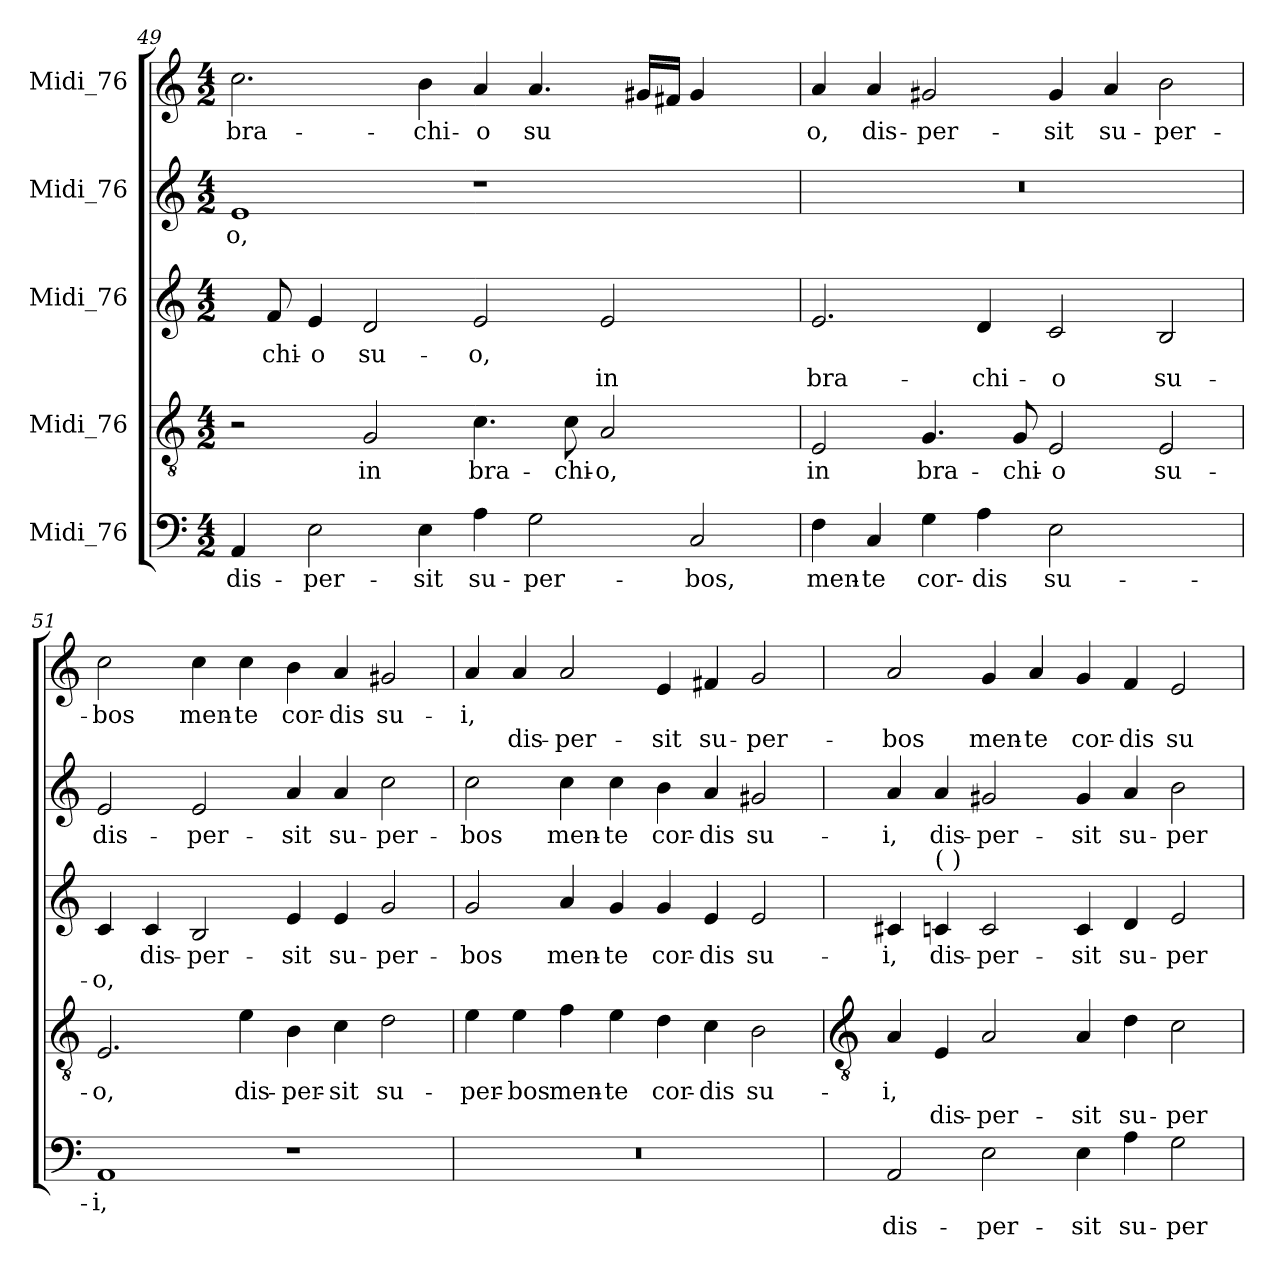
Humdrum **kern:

**kern	**text	**text	**kern	**text	**text	**kern	**text	**text	**kern	**text	**kern	**text	**text
*part5	*part5	*part5	*part4	*part4	*part4	*part3	*part3	*part3	*part2	*part2	*part1	*part1	*part1
*staff5	*staff5	*staff5	*staff4	*staff4	*staff4	*staff3	*staff3	*staff3	*staff2	*staff2	*staff1	*staff1	*staff1
*I"Midi_76	*	*	*I"Midi_76	*	*	*I"Midi_76	*	*	*I"Midi_76	*	*I"Midi_76	*	*
!!LO:LB:g=z
*clefF4	*	*	*clefGv2	*	*	*clefG2	*	*	*clefG2	*	*clefG2	*	*
*k[]	*	*	*k[]	*	*	*k[]	*	*	*k[]	*	*k[]	*	*
*C:	*	*	*C:	*	*	*C:	*	*	*C:	*	*C:	*	*
*M4/2	*	*	*M4/2	*	*	*M4/2	*	*	*M4/2	*	*M4/2	*	*
=49	=49	=49	=49	=49	=49	=49	=49	=49	=49	=49	=49	=49	=49
!	!LO:LY:b	!	!	!	!	!	!	!	!	!LO:LY:b	!	!LO:LY:b	!
4AA	dis-	.	2r	.	.	8fyy]	.	.	1e	-o,	2.cc	bra-	.
!	!	!	!	!	!	!	!LO:LY:b	!	!	!	!	!	!
.	.	.	.	.	.	8f	-chi-	.	.	.	.	.	.
!	!LO:LY:b	!	!	!	!	!	!LO:LY:b	!	!	!	!	!	!
2E	-per-	.	.	.	.	4e	-o	.	.	.	.	.	.
!	!	!	!	!LO:LY:b	!	!	!LO:LY:b	!	!	!	!	!	!
.	.	.	2G	in	.	2d	su-	.	.	.	.	.	.
!	!LO:LY:b	!	!	!	!	!	!	!	!	!	!	!LO:LY:b	!
4E	-sit	.	.	.	.	.	.	.	.	.	4b	-chi-	.
!	!LO:LY:b	!	!	!LO:LY:b	!	!	!LO:LY:b	!	!	!	!	!LO:LY:b	!
4A	su-	.	4.c	bra-	.	2e	-o,	.	1r	.	4a	-o	.
!	!LO:LY:b	!	!	!	!	!	!	!	!	!	!	!LO:LY:b	!
2G	-per-	.	.	.	.	.	.	.	.	.	4.a	su	.
!	!	!	!	!LO:LY:b	!	!	!	!	!	!	!	!	!
.	.	.	8c	-chi-	.	.	.	.	.	.	.	.	.
!	!	!	!	!LO:LY:b	!	!	!	!LO:LY:b	!	!	!	!	!
.	.	.	2A	-o,	.	2e	.	in	.	.	.	.	.
.	.	.	.	.	.	.	.	.	.	.	16g#LL	.	.
.	.	.	.	.	.	.	.	.	.	.	16f#JJ	.	.
!	!LO:LY:b	!	!	!	!	!	!	!	!	!	!	!	!
2C	-bos,	.	.	.	.	.	.	.	.	.	4g#	.	.
.	.	.	4ryy	.	.	4ryy	.	.	4ryy	.	4ryy	.	.
=50	=50	=50	=50	=50	=50	=50	=50	=50	=50	=50	=50	=50	=50
!	!LO:LY:b	!	!	!LO:LY:b	!	!	!	!LO:LY:b	!	!	!	!LO:LY:b	!
4F	men-	.	2E	in	.	2.e	.	bra-	0r	.	4a	o,	.
!	!LO:LY:b	!	!	!	!	!	!	!	!	!	!	!LO:LY:b	!
4C	-te	.	.	.	.	.	.	.	.	.	4a	dis-	.
!	!LO:LY:b	!	!	!LO:LY:b	!	!	!	!	!	!	!	!LO:LY:b	!
4G	cor-	.	4.G	bra-	.	.	.	.	.	.	2g#X	-per-	.
!	!LO:LY:b	!	!	!	!	!	!	!LO:LY:b	!	!	!	!	!
4A	-dis	.	.	.	.	4d	.	-chi-	.	.	.	.	.
!	!	!	!	!LO:LY:b	!	!	!	!	!	!	!	!	!
.	.	.	8G	-chi-	.	.	.	.	.	.	.	.	.
!	!LO:LY:b	!	!	!LO:LY:b	!	!	!	!LO:LY:b	!	!	!	!LO:LY:b	!
2E	su-	.	2E	-o	.	2c	.	-o	.	.	4g#	-sit	.
!	!	!	!	!	!	!	!	!	!	!	!	!LO:LY:b	!
.	.	.	.	.	.	.	.	.	.	.	4a	su-	.
!	!	!	!	!LO:LY:b	!	!	!	!LO:LY:b	!	!	!	!LO:LY:b	!
2ryy	.	.	2E	su-	.	2B	.	su-	.	.	2b	-per-	.
!!LO:LB:g=z
=51	=51	=51	=51	=51	=51	=51	=51	=51	=51	=51	=51	=51	=51
!	!LO:LY:b	!	!	!LO:LY:b	!	!	!	!LO:LY:b	!	!LO:LY:b	!	!LO:LY:b	!
1AA	-i,	.	2.E	-o,	.	4c	.	-o,	2e	dis-	2cc	-bos	.
!	!	!	!	!	!	!	!LO:LY:b	!	!	!	!	!	!
.	.	.	.	.	.	4c	dis-	.	.	.	.	.	.
!	!	!	!	!	!	!	!LO:LY:b	!	!	!LO:LY:b	!	!LO:LY:b	!
.	.	.	.	.	.	2B	-per-	.	2e	-per-	4cc	men-	.
!	!	!	!	!LO:LY:b	!	!	!	!	!	!	!	!LO:LY:b	!
.	.	.	4e	dis-	.	.	.	.	.	.	4cc	-te	.
!	!	!	!	!LO:LY:b	!	!	!LO:LY:b	!	!	!LO:LY:b	!	!LO:LY:b	!
1r	.	.	4B	-per-	.	4e	-sit	.	4a	-sit	4b	cor-	.
!	!	!	!	!LO:LY:b	!	!	!LO:LY:b	!	!	!LO:LY:b	!	!LO:LY:b	!
.	.	.	4c	-sit	.	4e	su-	.	4a	su-	4a	-dis	.
!	!	!	!	!LO:LY:b	!	!	!LO:LY:b	!	!	!LO:LY:b	!	!LO:LY:b	!
.	.	.	2d	su-	.	2g	-per-	.	2cc	-per-	2g#X	su-	.
!!LO:LB:g=z
=52	=52	=52	=52	=52	=52	=52	=52	=52	=52	=52	=52	=52	=52
!	!	!	!	!LO:LY:b	!	!	!LO:LY:b	!	!	!LO:LY:b	!	!LO:LY:b	!
0r	.	.	4e	-per-	.	2g	-bos	.	2cc	-bos	4a	-i,	.
!	!	!	!	!LO:LY:b	!	!	!	!	!	!	!	!	!LO:LY:b
.	.	.	4e	-bos	.	.	.	.	.	.	4a	.	dis-
!	!	!	!	!LO:LY:b	!	!	!LO:LY:b	!	!	!LO:LY:b	!	!	!LO:LY:b
.	.	.	4f	men-	.	4a	men-	.	4cc	men-	2a	.	-per-
!	!	!	!	!LO:LY:b	!	!	!LO:LY:b	!	!	!LO:LY:b	!	!	!
.	.	.	4e	-te	.	4g	-te	.	4cc	-te	.	.	.
!	!	!	!	!LO:LY:b	!	!	!LO:LY:b	!	!	!LO:LY:b	!	!	!LO:LY:b
.	.	.	4d	cor-	.	4g	cor-	.	4b	cor-	4e	.	-sit
!	!	!	!	!LO:LY:b	!	!	!LO:LY:b	!	!	!LO:LY:b	!	!	!LO:LY:b
.	.	.	4c	-dis	.	4e	-dis	.	4a	-dis	4f#X	.	su-
!	!	!	!	!LO:LY:b	!	!	!LO:LY:b	!	!	!LO:LY:b	!	!	!LO:LY:b
.	.	.	2B	su-	.	2e	su-	.	2g#X	su-	2g	.	-per-
!!LO:LB:g=z
=53	=53	=53	=53	=53	=53	=53	=53	=53	=53	=53	=53	=53	=53
*	*	*	*clefGv2	*	*	*	*	*	*	*	*	*	*
!	!	!LO:LY:b	!	!LO:LY:b	!	!	!LO:LY:b	!	!	!LO:LY:b	!	!	!LO:LY:b
2AA	.	dis-	4A	-i,	.	4c#X	-i,	.	4a	-i,	2a	.	-bos
!	!	!	!	!	!	!LO:TX:a:t=(  )	!	!	!	!	!	!	!
!	!	!	!	!	!LO:LY:b	!	!LO:LY:b	!	!	!LO:LY:b	!	!	!
.	.	.	4E	.	dis-	4c	dis-	.	4a	dis-	.	.	.
!	!	!LO:LY:b	!	!	!LO:LY:b	!	!LO:LY:b	!	!	!LO:LY:b	!	!	!LO:LY:b
2E	.	-per-	2A	.	-per-	2c	-per-	.	2g#X	-per-	4g	.	men-
!	!	!	!	!	!	!	!	!	!	!	!	!	!LO:LY:b
.	.	.	.	.	.	.	.	.	.	.	4a	.	-te
!	!	!LO:LY:b	!	!	!LO:LY:b	!	!LO:LY:b	!	!	!LO:LY:b	!	!	!LO:LY:b
4E	.	-sit	4A	.	-sit	4c	-sit	.	4g#	-sit	4g	.	cor-
!	!	!LO:LY:b	!	!	!LO:LY:b	!	!LO:LY:b	!	!	!LO:LY:b	!	!	!LO:LY:b
4A	.	su-	4d	.	su-	4d	su-	.	4a	su-	4f	.	-dis
!	!	!LO:LY:b	!	!	!LO:LY:b	!	!LO:LY:b	!	!	!LO:LY:b	!	!	!LO:LY:b
2G	.	-per-	2c	.	-per-	2e	-per-	.	2b	-per-	2e	.	su-
=	=	=	=	=	=	=	=	=	=	=	=	=	=
*-	*-	*-	*-	*-	*-	*-	*-	*-	*-	*-	*-	*-	*-
